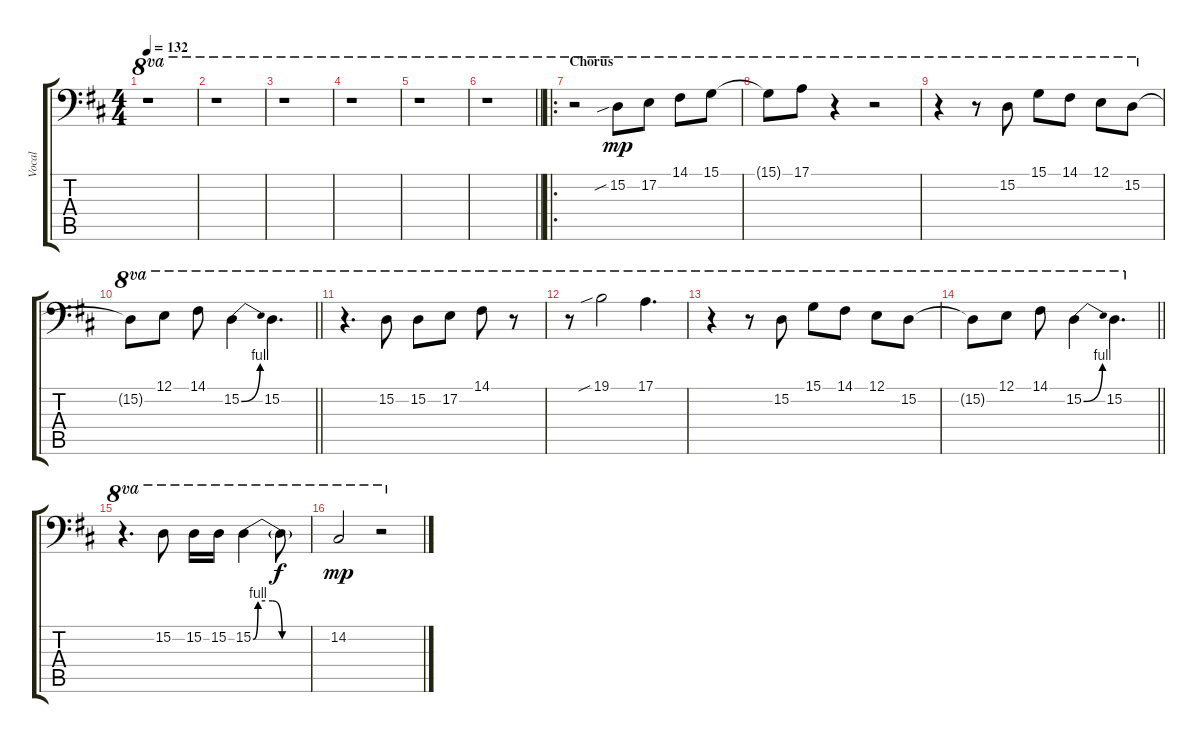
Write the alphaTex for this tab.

\track ("Vocal" "Vocal") {instrument oboe}
\staff {score tabs}
\tuning (E3 B2 G2 D2 A1 E1) {hide}
\ts (4 4)
\tempo 132
\clef f4
\ks d
r.1{ot 8va dy p} |
r.1{ot 8va} |
r.1{ot 8va} |
r.1{ot 8va} |
r.1{ot 8va} |
\barLineRight lightlight
r.1{ot 8va} |
\ro
\section ("" "Chorus")
r.2{ot 8va} 15.2{sib}.8{ot 8va dy mp} 17.2.8{ot 8va} 14.1.8{ot 8va} 15.1.8{ot 8va} |
15.1{t}.8{ot 8va} 17.1.8{ot 8va} r.4{ot 8va} r.2{ot 8va} |
r.4{ot 8va} r.8{ot 8va} 15.2.8{ot 8va} 15.1.8{ot 8va} 14.1.8{ot 8va} 12.1.8{ot 8va} 15.2.8{ot 8va} |
\barLineRight lightlight
15.2{t}.8{ot 8va} 12.1.8{ot 8va} 14.1.8{ot 8va} 15.2{be (bend 0 0 60 4)}.4{ot 8va} 15.2.4{d ot 8va} |
r.4{d ot 8va} 15.2.8{ot 8va} 15.2.8{ot 8va} 17.2.8{ot 8va} 14.1.8{ot 8va} r.8{ot 8va} |
r.8{ot 8va} 19.1{sib}.2{ot 8va} 17.1.4{d ot 8va} |
r.4{ot 8va} r.8{ot 8va} 15.2.8{ot 8va} 15.1.8{ot 8va} 14.1.8{ot 8va} 12.1.8{ot 8va} 15.2.8{ot 8va} |
\barLineRight lightlight
15.2{t}.8{ot 8va} 12.1.8{ot 8va} 14.1.8{ot 8va} 15.2{be (bend 0 0 60 4)}.4{ot 8va} 15.2.4{d ot 8va} |
r.4{d ot 8va} 15.2.8{ot 8va} 15.2.16{ot 8va} 15.2.16{ot 8va} 15.2{be (custom 0 0 5 4 20 4 30 0 60 0)}.4{ot 8va} 15.2{t}.8{ot 8va dy f} |
14.2.2{ot 8va dy mp} r.2{ot 8va}
